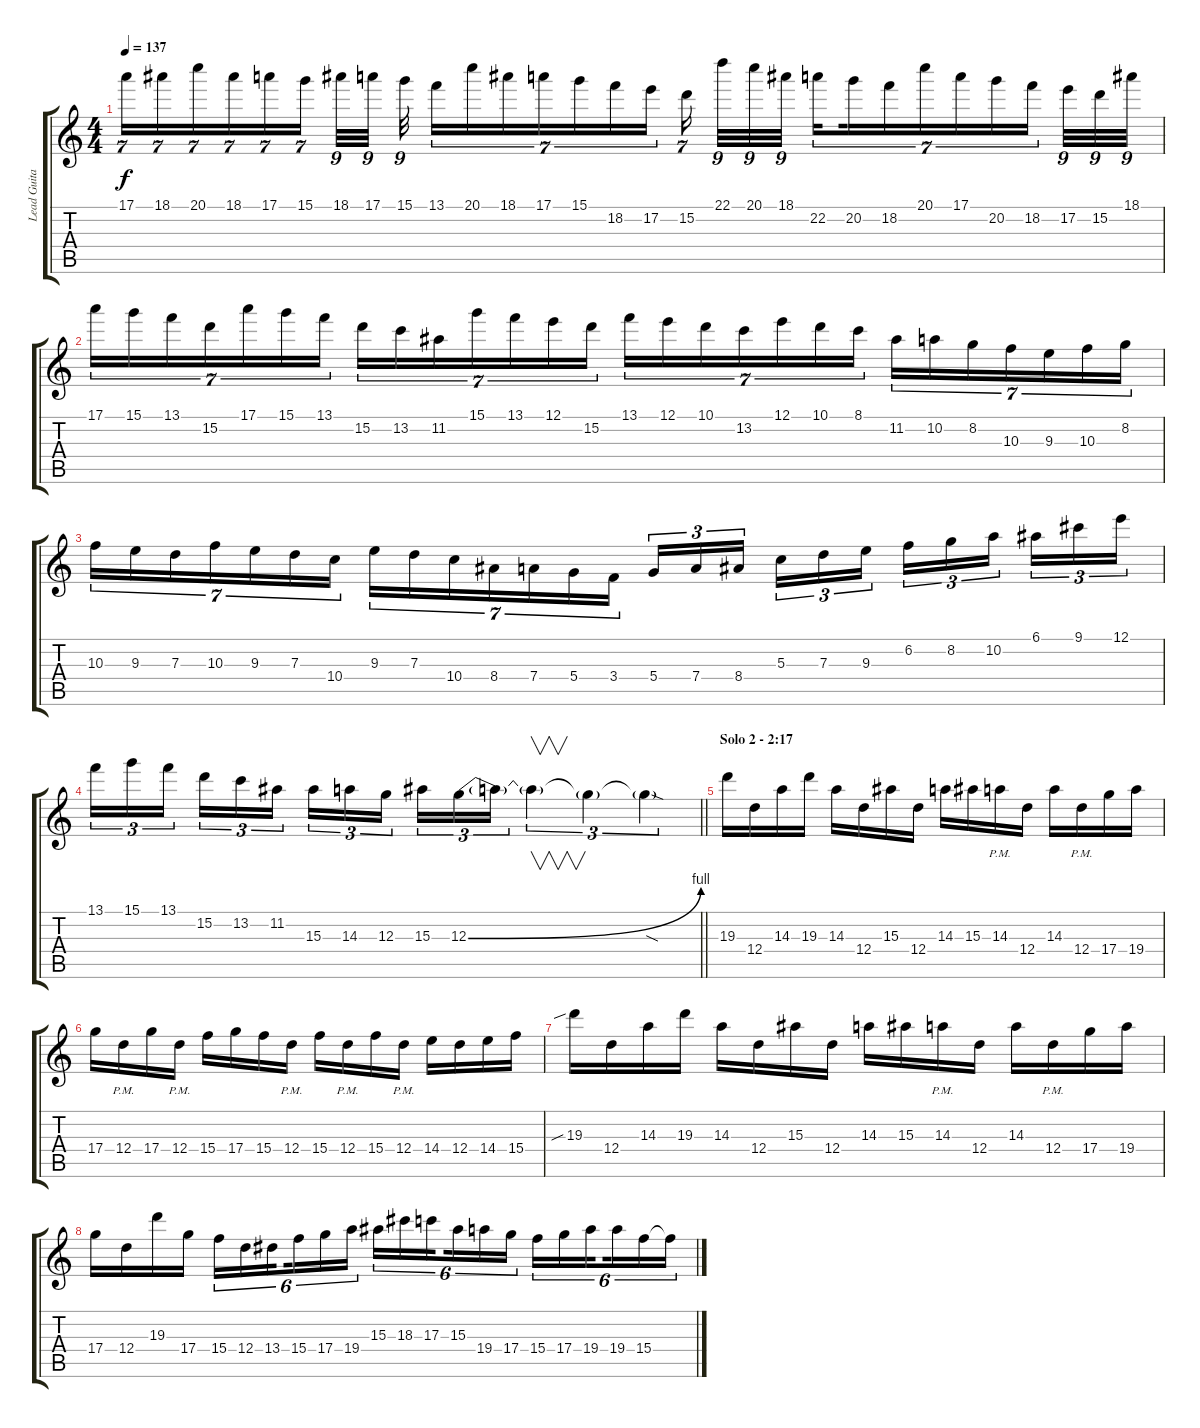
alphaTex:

\track ("Lead Guitar" "Lead Guita") {instrument overdrivenguitar}
\staff {score tabs}
\tuning (E4 B3 G3 D3 A2 D2) {hide}
\ts (4 4)
\tempo 137
\clef g2
\ks c
17.1.16{tu (7 4) dy f} 18.1.16{tu (7 4)} 20.1.16{tu (7 4)} 18.1.16{tu (7 4)} 17.1.16{tu (7 4)} 15.1.16{tu (7 4)} 18.1.32{tu (9 8)} 17.1.32{tu (9 8)} 15.1.32{tu (9 8)} 13.1.16{tu (7 4)} 20.1.16{tu (7 4)} 18.1.16{tu (7 4)} 17.1.16{tu (7 4)} 15.1.16{tu (7 4)} 18.2.16{tu (7 4)} 17.2.16{tu (7 4)} 15.2.16{tu (7 4) beam splitsecondary} 22.1.32{tu (9 8)} 20.1.32{tu (9 8)} 18.1.32{tu (9 8)} 22.2.16{tu (7 4) beam splitsecondary} 20.2.16{tu (7 4)} 18.2.16{tu (7 4)} 20.1.16{tu (7 4)} 17.1.16{tu (7 4)} 20.2.16{tu (7 4)} 18.2.16{tu (7 4)} 17.2.32{tu (9 8)} 15.2.32{tu (9 8)} 18.1.32{tu (9 8)} |
17.1.16{tu (7 4)} 15.1.16{tu (7 4)} 13.1.16{tu (7 4)} 15.2.16{tu (7 4)} 17.1.16{tu (7 4)} 15.1.16{tu (7 4)} 13.1.16{tu (7 4)} 15.2.16{tu (7 4)} 13.2.16{tu (7 4)} 11.2.16{tu (7 4)} 15.1.16{tu (7 4)} 13.1.16{tu (7 4)} 12.1.16{tu (7 4)} 15.2.16{tu (7 4)} 13.1.16{tu (7 4)} 12.1.16{tu (7 4)} 10.1.16{tu (7 4)} 13.2.16{tu (7 4)} 12.1.16{tu (7 4)} 10.1.16{tu (7 4)} 8.1.16{tu (7 4)} 11.2.16{tu (7 4)} 10.2.16{tu (7 4)} 8.2.16{tu (7 4)} 10.3.16{tu (7 4)} 9.3.16{tu (7 4)} 10.3.16{tu (7 4)} 8.2.16{tu (7 4)} |
10.3.16{tu (7 4)} 9.3.16{tu (7 4)} 7.3.16{tu (7 4)} 10.3.16{tu (7 4)} 9.3.16{tu (7 4)} 7.3.16{tu (7 4)} 10.4.16{tu (7 4)} 9.3.16{tu (7 4)} 7.3.16{tu (7 4)} 10.4.16{tu (7 4)} 8.4.16{tu (7 4)} 7.4.16{tu (7 4)} 5.4.16{tu (7 4)} 3.4.16{tu (7 4)} 5.4.16{tu (3 2)} 7.4.16{tu (3 2)} 8.4.16{tu (3 2) beam splitsecondary} 5.3.16{tu (3 2)} 7.3.16{tu (3 2)} 9.3.16{tu (3 2)} 6.2.16{tu (3 2)} 8.2.16{tu (3 2)} 10.2.16{tu (3 2) beam splitsecondary} 6.1.16{tu (3 2)} 9.1.16{tu (3 2)} 12.1.16{tu (3 2)} |
\barLineRight lightlight
13.1.16{tu (3 2)} 15.1.16{tu (3 2)} 13.1.16{tu (3 2) beam splitsecondary} 15.2.16{tu (3 2)} 13.2.16{tu (3 2)} 11.2.16{tu (3 2)} 15.3.16{tu (3 2)} 14.3.16{tu (3 2)} 12.3.16{tu (3 2) beam splitsecondary} 15.3.16{tu (3 2)} 12.3{be (bend 0 0 60 4)}.16{tu (3 2)} 12.3{t}.16{tu (3 2)} 12.3{t}.4{v tu (3 2)} 12.3{t}.4{tu (3 2)} 12.3{sod t}.4{tu (3 2)} |
\section ("" "Solo 2 - 2:17")
19.3.16 12.4.16 14.3.16 19.3.16 14.3.16 12.4.16 15.3.16 12.4.16 14.3.16 15.3.16 14.3{pm}.16 12.4.16 14.3.16 12.4{pm}.16 17.4.16 19.4.16 |
17.4.16 12.4{pm}.16 17.4.16 12.4{pm}.16 15.4.16 17.4.16 15.4.16 12.4{pm}.16 15.4.16 12.4{pm}.16 15.4.16 12.4{pm}.16 14.4.16 12.4.16 14.4.16 15.4.16 |
19.3{sib}.16 12.4.16 14.3.16 19.3.16 14.3.16 12.4.16 15.3.16 12.4.16 14.3.16 15.3.16 14.3{pm}.16 12.4.16 14.3.16 12.4{pm}.16 17.4.16 19.4.16 |
17.4.16 12.4.16 19.3.16 17.4.16 15.4.16{tu (6 4)} 12.4.16{tu (6 4)} 13.4.16{tu (6 4) beam splitsecondary} 15.4.16{tu (6 4)} 17.4.16{tu (6 4)} 19.4.16{tu (6 4)} 15.3.16{tu (6 4)} 18.3.16{tu (6 4)} 17.3.16{tu (6 4) beam splitsecondary} 15.3.16{tu (6 4)} 19.4.16{tu (6 4)} 17.4.16{tu (6 4)} 15.4.16{tu (6 4)} 17.4.16{tu (6 4)} 19.4.16{tu (6 4) beam splitsecondary} 19.4.16{tu (6 4)} 15.4.16{tu (6 4)} 15.4{t}.16{tu (6 4)}
